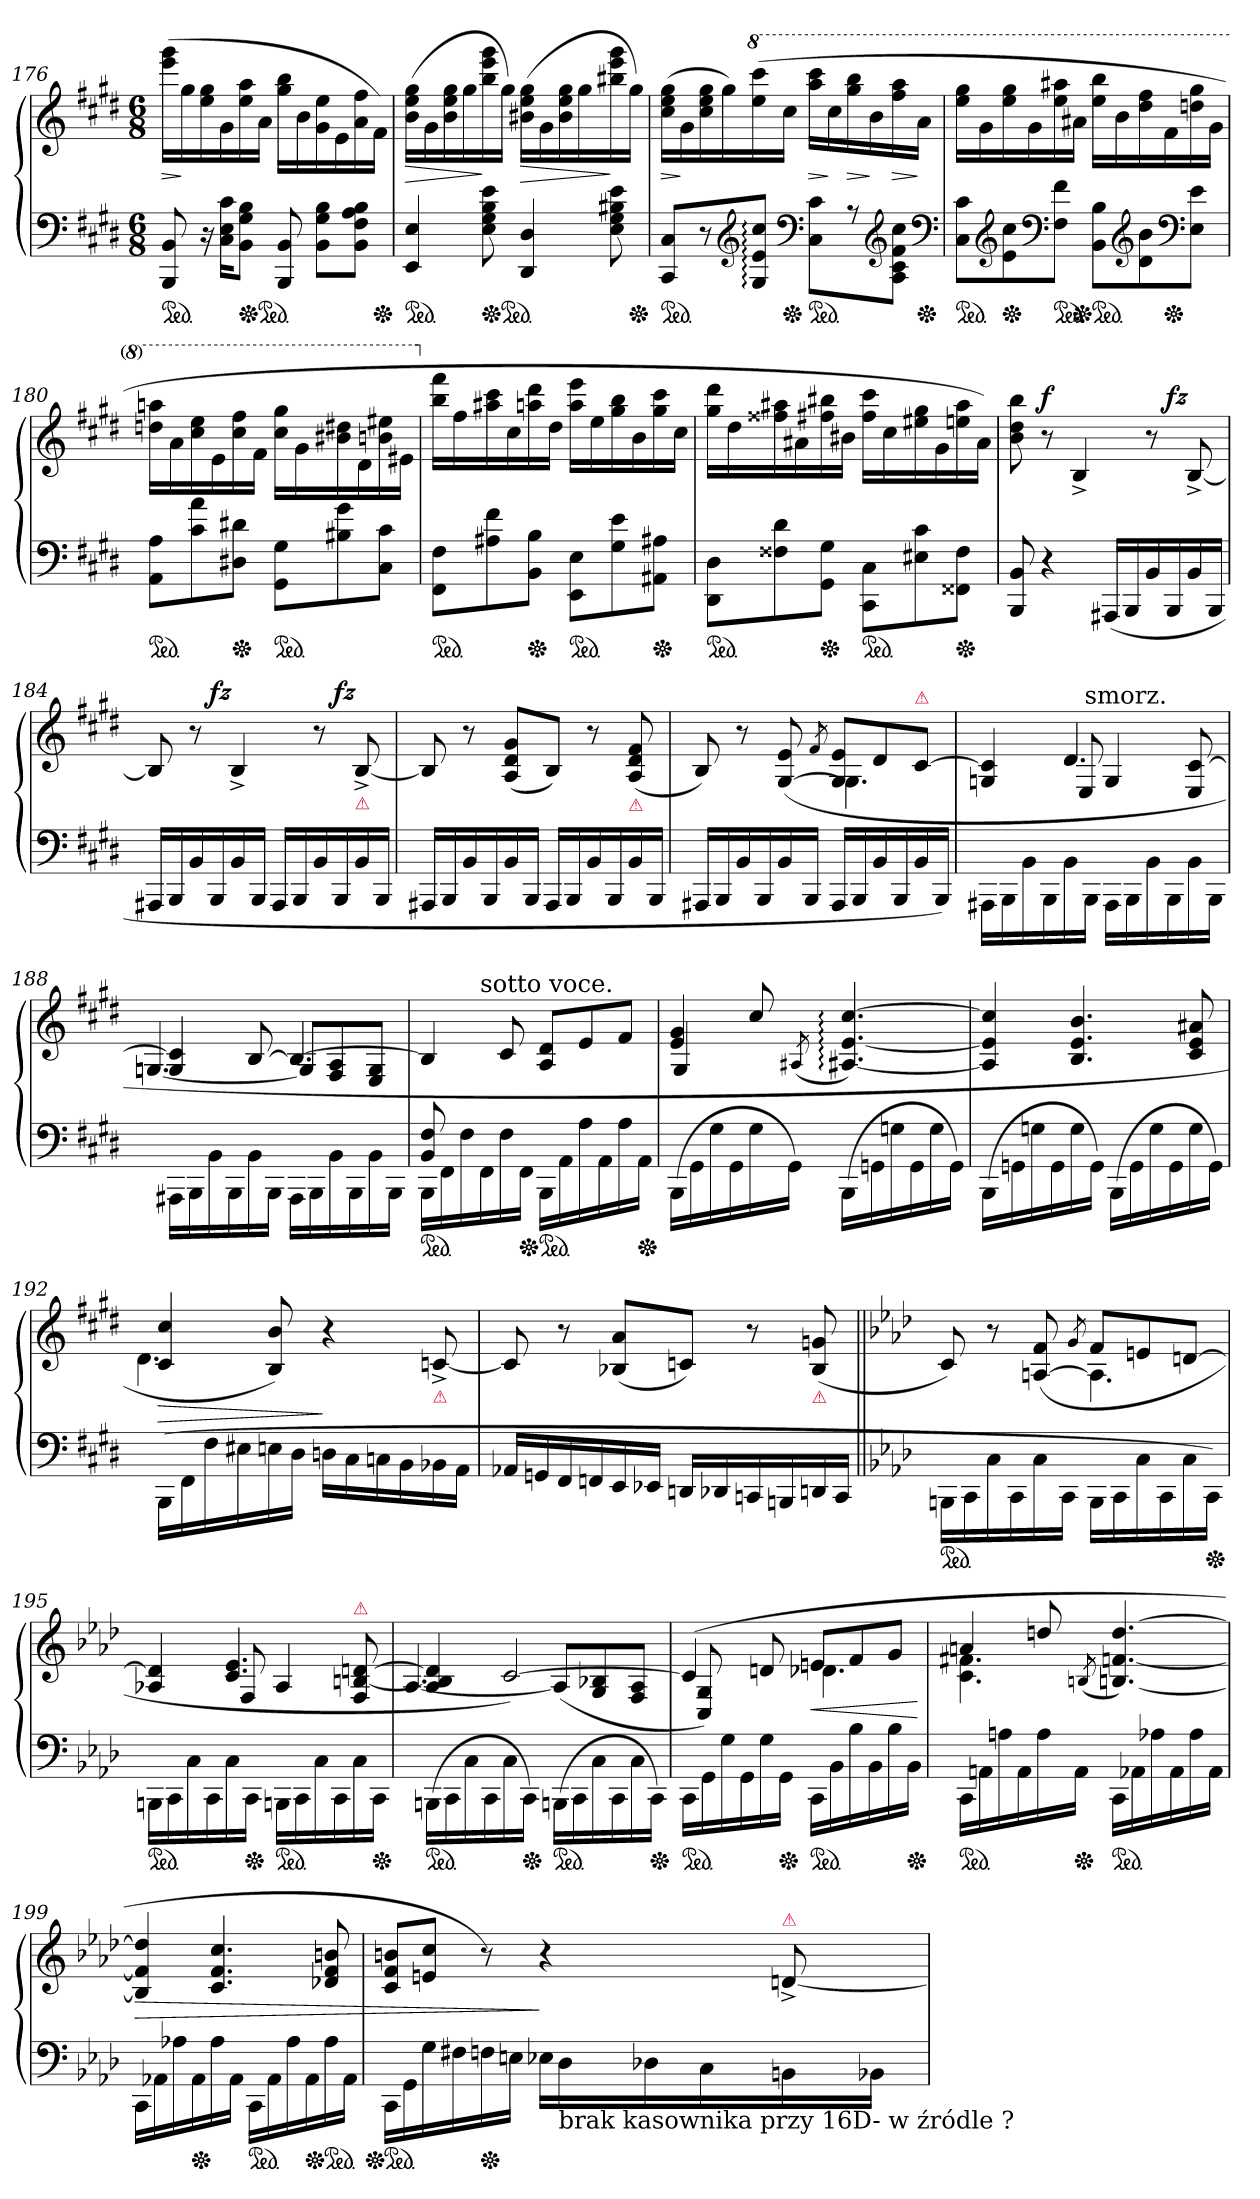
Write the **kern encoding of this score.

**kern	**kern	**dynam
*part1	*part1	*part1
*staff2	*staff1	*staff1/2
*clefF4	*clefG2	*
*k[f#c#g#d#]	*k[f#c#g#d#]	*
*M6/8	*M6/8	*
*ped	*	*
=176	=176	=176
8BBB 8BB	(>16eee 16ggg#LL	>
.	16gg#	]
16r	16ee 16gg#	.
16C# 16E 16c#KL	16g#	.
*Xped	*	*
8BB 8G# 8BJ	16ee 16aa	.
*ped	*	*
.	16aJJ	.
8BBB 8BB	16gg# 16bbLL	.
.	16b	.
8BB 8G# 8BL	16g# 16ee	.
.	16e	.
8BB 8F# 8A 8BJ	16a 16ff#	.
*Xped	*	*
.	16f#JJ)	.
=177	=177	=177
*ped	*	*
4EE 4E	(>16b 16ee 16gg#LL	>
.	16g#	.
.	16b 16ee 16gg#	.
.	16gg#	.
*Xped	*	*
8E 8G# 8B 8e	16bb 16eee 16ggg#	]
*ped	*	*
.	16gg#JJ)	.
4DD# 4D#	(>16b#X 16ee 16gg#LL	>
.	16g#	.
.	16b# 16ee 16gg#	.
.	16gg#	.
8E 8G# 8B#X 8e	16bb#X 16eee 16ggg#	]
*Xped	*	*
.	16gg#JJ)	.
=178	=178	=178
*ped	*	*
8CC# 8C#L	(>16cc# 16ee 16gg#LL	>
.	16g#	]
8r	16cc# 16ee 16gg#	.
.	16gg#)	.
*clefG2	*	*
*	*8va	*
8G#: 8e: 8cc#:J	(>16eee 16cccc#	.
*Xped	*	*
.	16ccc#JJ	.
*clefF4	*	*
*ped	*	*
8C#\ 8c#\L	16aaa 16cccc#LL	>
.	16ccc#	]
8r	16ggg# 16bbb	>
.	16bb	]
*clefG2	*	*
8A 8c# 8f# 8cc#J	16fff# 16aaa	>
*Xped	*	*
.	16aaJJ	]
*clefF4	*	*
=179	=179	=179
*ped	*	*
8C# 8c#L	16eee 16ggg#LL	.
.	16gg#	.
*clefG2	*	*
*Xped	*	*
8e 8cc#	16eee 16ggg#	.
.	16gg#	.
*clefF4	*	*
*ped	*	*
8F# 8f#J	16eee 16aaa#X	.
*Xped	*	*
.	16aa#XJJ	.
*ped	*	*
8BB 8BL	16eee 16bbbLL	.
.	16bb	.
*clefG2	*	*
8d# 8b	16ddd# 16fff#	.
*Xped	*	*
.	16ff#	.
*clefF4	*	*
8E 8eJ	16dddn 16ggg#	.
.	16gg#JJ	.
=180	=180	=180
*ped	*	*
8AA 8AL	16dddn 16aaanLL	.
.	16aa	.
8c# 8a	16ccc# 16eee	.
.	16ee	.
*Xped	*	*
8D#X 8d#XJ	16ccc# 16fff#	.
.	16ff#JJ	.
*ped	*	*
8GG# 8G#L	16ccc#\ 16ggg#\LL	.
.	16gg#	.
8B#X 8g#	16bb#X 16ddd#X	.
.	16dd#	.
8C# 8c#J	16bbn 16eee#X	.
.	16ee#XJJ	.
=181	=181	=181
*	*X8va	*
*ped	*	*
8FF# 8F#L	16bb 16fff#LL	.
.	16ff#	.
8A#X 8f#	16aa#X 16ccc#	.
.	16cc#	.
*Xped	*	*
8BB 8BJ	16aan 16ddd#	.
.	16dd#JJ	.
*ped	*	*
8EE 8EL	16aa 16eeeLL	.
.	16ee	.
8G# 8e	16gg# 16bb	.
.	16b	.
*Xped	*	*
8AA#X 8A#XJ	16gg# 16ccc#	.
.	16cc#JJ	.
=182	=182	=182
*ped	*	*
8DD# 8D#L	16gg# 16ddd#LL	.
.	16dd#	.
8F##X 8d#	16ff##X 16aa#X	.
.	16a#X	.
*Xped	*	*
8GG# 8G#J	16ff#X 16bb#X	.
.	16b#XJJ	.
*ped	*	*
8CC#\ 8C#\L	16ff# 16ccc#LL	.
.	16cc#	.
8E#X 8c#	16ee#X 16gg#	.
.	16g#	.
*Xped	*	*
8FF##X 8F##J	16een 16aa#	.
.	16a#JJ)	.
=183	=183	=183
*	*^	*
8BBB 8BB	8b 8dd# 8bb	2ryy	fz fz
!	!	!	!LO:DY:n=2:a
4r	8r	.	f
.	4B^>	.	.
(<16AAA#XLL	.	.	.
16BBB	.	.	.
16BB	8r	16ryy	.
!	!	!	!LO:DY:n=3:a
16BBB	.	8.ryy	fz
16BB	[8B^>	.	.
16BBBJJ	.	.	.
=184	=184	=184	=184
*	*	*^	*
16AAA#XLL	8B]	8.ryy	2ryy	.
16BBB	.	.	.	.
16BB	8r	.	.	.
!	!	!	!	!LO:DY:a
16BBB	.	2ryy	.	fz
16BB	4B^>	.	.	.
16BBBJJ	.	.	.	.
16AAA#LL	.	.	.	.
16BBB	.	.	.	.
16BB	8r	.	16ryy	.
!	!	!	!	!LO:DY:a
16BBB	.	.	8.ryy	fz
!	!LO:TX:b:color=crimson:t=⚠	!	!	!
16BB	[8B^>	.	.	.
16BBBJJ	.	16ryy	.	.
*	*v	*v	*v	*
=185	=185	=185
16AAA#XLL	8B]	.
16BBB	.	.
16BB	8r	.
16BBB	.	.
16BB	(<8A 8d# 8g#L	.
16BBBJJ	.	.
16AAA#LL	8BJ)	.
16BBB	.	.
16BB	8r	.
16BBB	.	.
!	!LO:TX:b:color=crimson:t=⚠	!
16BB	(<8A 8d# 8f#	.
16BBBJJ	.	.
=186	=186	=186
*	*^	*
16AAA#XLL	8B)	4.ryy	.
16BBB	.	.	.
16BB	8r	.	.
16BBB	.	.	.
16BB	(>[8G# 8e	.	.
16BBBJJ	.	.	.
.	8qf#/	.	.
16AAA#LL	8G# 8eL	4.G#]	.
16BBB	.	.	.
16BB	8d#	.	.
16BBB	.	.	.
!	!LO:TX:a:color=crimson:t=⚠	!	!
16BB	[8c#J	.	.
16BBBJJ)	.	.	.
=187	=187	=187	=187
*	*	*^	*
16AAA#X\LL	4Gn/ 4c#]/	4ryy	4ryy	.
16BBB\	.	.	.	.
16BB\	.	.	.	.
16BBB\	.	.	.	.
16BB\	4.d#	8E/	16ryy	.
!	!	!	!LO:TX:a:t=smorz.	!
16BBB\JJ	.	.	4..ryy	.
16AAA#\LL	.	4G/	.	.
16BBB\	.	.	.	.
16BB\	.	.	.	.
16BBB\	.	.	.	.
16BB\	8E/ [8c#/	8ryy	.	.
16BBB\JJ	.	.	.	.
*	*	*v	*v	*
=188	=188	=188	=188
16AAA#X\LL	4Gn 4c#]	[4.Gn/	.
16BBB\	.	.	.
16BB\	.	.	.
16BBB\	.	.	.
16BB\	[<8B	.	.
16BBB\JJ	.	.	.
16AAA#\LL	4.B_	8Gn/L]	.
16BBB\	.	.	.
16BB\	.	8F#/ 8A/	.
16BBB\	.	.	.
16BB\	.	8E/ 8G/J	.
16BBB\JJ	.	.	.
=189	=189	=189	=189
*^	*	*	*
*ped	*	*	*	*
8BB 8F#	16BBBLL	4B]	8.ryy	.
.	16FF#	.	.	.
4ryy	16F#	.	.	.
!	!	!	!LO:TX:a:t=sotto voce.	!
.	16FF#	.	2ryy	.
.	16F#	8c#	.	.
*Xped	*	*	*	*
.	16FF#JJ	.	.	.
*ped	*	*	*	*
4.ryy	16BBB\LL	8A 8d#L	.	.
.	16AA	.	.	.
.	16A	8e	.	.
.	16AA	.	.	.
.	16A	8f#J	.	.
*Xped	*	*	*	*
.	16AAJJ	.	16ryy	.
*v	*v	*	*	*
=190	=190	=190	=190
(>16BBB\LL	4e 4g#	4G#/	.
16GG#\	.	.	.
16G#\	.	.	.
16GG#\	.	.	.
16G#	8cc#/	8ryy	.
16GG#JJ)	.	.	.
.	(>8qA#X/	.	.
(>16BBB\LL	[4.A#X: [4.e: [4.cc#:)	4.ryy	.
16GGn	.	.	.
16Gn	.	.	.
16GG	.	.	.
16G	.	.	.
16GGJJ)	.	.	.
*	*v	*v	*
=191	=191	=191
(>16BBB\LL	4A#]/ 4e]/ 4cc#]/	.
16GGn\	.	.
16Gn\	.	.
16GG\	.	.
16G	4.B 4.e 4.b	.
16GGJJ)	.	.
(>16BBB\LL	.	.
16GG	.	.
16G	.	.
16GG	.	.
16G	8c# 8e 8a#X	.
16GGJJ)	.	.
=192	=192	=192
*	*^	*
(>16BBB\LL	4c# 4cc#	4.d#	>
16FF#	.	.	.
16F#	.	.	.
16E#X	.	.	.
16En	8B 8b)	.	.
16D#JJ	.	.	.
16Dn\LL	4r	4.ryy	]
16C#	.	.	.
16Cn	.	.	.
16BB	.	.	.
!	!LO:TX:b:color=crimson:t=⚠	!	!
16BB-X	[8cn^>	.	.
16AAJJ	.	.	.
*	*v	*v	*
=193	=193	=193
16AA-XLL	8cn]	.
16GGn	.	.
16FF#	8r	.
16FFn	.	.
16EE	(<8B-X 8aL	.
16EE-XJJ	.	.
16DDnLL	8cJ)	.
16DD-X	.	.
16CCn	8r	.
16BBBn	.	.
!	!LO:TX:b:color=crimson:t=⚠	!
16DDn	(<8B- 8gn	.
16CCJJ	.	.
=194||	=194||	=194||
*k[b-e-a-d-]	*k[b-e-a-d-]	*
*	*^	*
!LO:TX:b:color=crimson:t=⚠	!	!	!
*ped	*	*	*
16BBBn\LL	8c)	4.ryy	.
16CC	.	.	.
16C	8r	.	.
16CC	.	.	.
16C	(>[8An 8f	.	.
16CCJJ	.	.	.
.	8qg/	.	.
16BBB\LL	8fL	4.A]	.
16CC	.	.	.
16C	8en	.	.
16CC	.	.	.
16C	[8dnJ	.	.
*Xped	*	*	*
16CCJJ)	.	.	.
=195	=195	=195	=195
*ped	*	*	*
16BBBn\LL	4A-X 4dn]	4ryy	.
16CC	.	.	.
16C	.	.	.
16CC	.	.	.
16C\	4.c 4.e-	8F/	.
*Xped	*	*	*
16CC\JJ	.	.	.
*ped	*	*	*
16BBBn\LL	.	4A-/	.
16CC\	.	.	.
16C\	.	.	.
16CC\	.	.	.
!	!LO:TX:a:color=crimson:t=⚠	!	!
16C\	8F/ [8Bn/ [8dn/	8ryy	.
*Xped	*	*	*
16CC\JJ	.	.	.
=196	=196	=196	=196
*ped	*	*	*
(>16BBBn\LL	4A-/ 4Bn]/ 4dn]/	[4.A-/	.
16CC\	.	.	.
16C\	.	.	.
16CC\	.	.	.
16C\	[2c)	.	.
*Xped	*	*	*
16CC\JJ)	.	.	.
*ped	*	*	*
(>16BBBn\LL	.	(>8A-/L]	.
16CC\	.	.	.
16C\	.	8G/ 8B-X/	.
16CC\	.	.	.
16C\	.	8F/ 8A-/J	.
*Xped	*	*	*
16CC\JJ)	.	.	.
=197	=197	=197	=197
*ped	*	*	*
16CC\LL	(>4c]	8C/ 8G/)	.
16GG\	.	.	.
16G	.	4ryy	.
16GG	.	.	.
16G	8dn	.	.
*Xped	*	*	*
16GGJJ	.	.	.
*ped	*	*	*
16CC\LL	8enL	4.d-X	<
16BB-	.	.	.
16B-	8f	.	.
16BB-	.	.	.
16B-	8gJ	.	.
*Xped	*	*	*
16BB-JJ	.	.	.
*	*v	*v	*
.	.	[
=198	=198	=198
*	*^	*
*ped	*	*	*
16CC\LL	4an	4.c 4.f#X	.
16AAn	.	.	.
16An	.	.	.
16AA	.	.	.
16A	8ddn	.	.
*Xped	*	*	*
16AAJJ	.	.	.
.	(>8qBn/	.	.
*ped	*	*	*
16CC\LL	[4.Bn [4.fn [4.dd)	4.ryy	.
16AA-X	.	.	.
16A-X	.	.	.
16AA-	.	.	.
16A-	.	.	.
16AA-JJ	.	.	.
*	*v	*v	*
=199	=199	=199
16CC\LL	4Bn] 4f] 4ddn]	>
16AA-X	.	.
16A-X	.	.
*Xped	*	*
16AA-	.	.
16A-	4.c 4.f 4.cc	.
16AA-JJ	.	.
*ped	*	*
16CC\LL	.	.
16AA-	.	.
16A-	.	.
*Xped	*	*
16AA-	.	.
*ped	*	*
16A-	8d-X 8f 8bn	.
16AA-JJ	.	.
=200	=200	=200
*Xped	*	*
*ped	*	*
16CC\LL	8c 8f 8bnL	.
16GG	.	.
16G	8en 8ccJ	.
16F#X	.	.
*Xped	*	*
16Fn	8r)	.
16EnJJ	.	.
16E-X\LL	4r	]
!LO:TX:b:t=brak kasownika przy 16D- w źródle ?	!	!
16D-	.	.
16D-X	.	.
16C	.	.
!	!LO:TX:a:color=crimson:t=⚠	!
16BBn	[8dn^>	.
16BB-XJJ	.	.
=	=	=
*-	*-	*-
